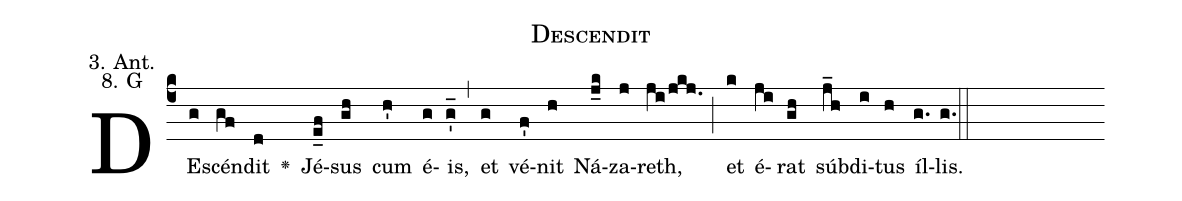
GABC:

name: Descendit;
office-part: 3 Antiphon;
mode: 8G;
annotation: 3. Ant.;
annotation: 8. G;
def-m1:}{\greseteolcustos{manual}{;
def-m2:\ifx\breakbeforeEuouae\undefined\else;
def-m3:\fi}\ifx\noeuouae\undefined\def\noeuouae{F}\fi\if\noeuouae F{;
def-m4:}\fi;
%%
(c4)DE(g)scén(gf)dit(d) <v>\greheightstar</v>()
Jé(e_f)sus(gh) cum(h') é(g)is,(g'_) (,)
et(g) vé(f')nit(h) Ná(j_k)za(j)reth,(ji/jkj.) (;)
et(k) é(ji)rat(gh) súb(j_h)di(i)tus(h) íl(g.[em1])lis.(g.) (::[em2]z[em3])

E(j) u(j) o(i) u(j) a(h) e.(g.) (::[em4])
